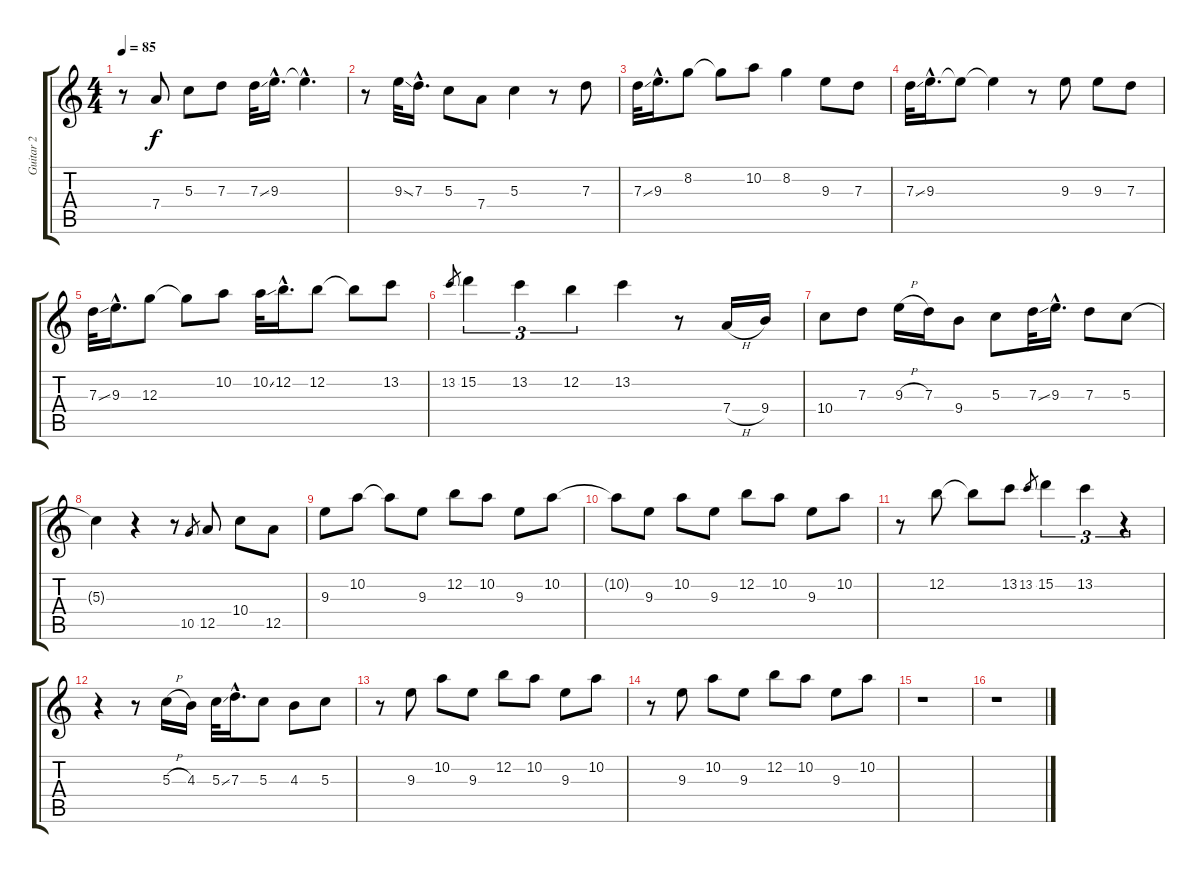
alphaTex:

\track ("Guitar 2" "Guitar 2") {instrument electricguitarclean}
\staff {score tabs}
\tuning (E4 B3 G3 D3 A2 E2) {hide}
\ts (4 4)
\tempo 85
\clef g2
\ks c
r.8{dy f} 7.4.8 5.3.8 7.3.8 7.3{ss}.32 9.3{hac}.16{d} 9.3{hac t}.4{d} |
r.8 9.3{ss}.32 7.3{hac}.16{d} 5.3.8 7.4.8 5.3.4 r.8 7.3.8 |
7.3{ss}.32 9.3{hac}.16{d} 8.2.8 8.2{t}.8 10.2.8 8.2.4 9.3.8 7.3.8 |
7.3{ss}.32 9.3{hac}.16{d} 9.3{t}.8 9.3{t}.4 r.8 9.3.8 9.3.8 7.3.8 |
7.3{ss}.32 9.3{hac}.16{d} 12.3.8 12.3{t}.8 10.2.8 10.2{ss}.32 12.2{hac}.16{d} 12.2.8 12.2{t}.8 13.2.8 |
13.2.8{gr} 15.2.4{tu (3 2)} 13.2.4{tu (3 2)} 12.2.4{tu (3 2)} 13.2.4 r.8 7.4{h}.16 9.4.16 |
10.4.8 7.3.8 9.3{h}.16 7.3.16 9.4.8 5.3.8 7.3{ss}.32 9.3{hac}.16{d} 7.3.8 5.3.8 |
5.3{t}.4 r.4 r.8 10.5.8{gr} 12.5.8 10.4.8 12.5.8 |
9.3.8 10.2.8 10.2{t}.8 9.3.8 12.2.8 10.2.8 9.3.8 10.2.8 |
10.2{t}.8 9.3.8 10.2.8 9.3.8 12.2.8 10.2.8 9.3.8 10.2.8 |
r.8 12.2.8 12.2{t}.8 13.2.8 13.2.8{gr} 15.2.4{tu (3 2)} 13.2.4{tu (3 2)} r.4{tu (3 2)} |
r.4 r.8 5.3{h}.16 4.3.16 5.3{ss}.32 7.3{hac}.16{d} 5.3.8 4.3.8 5.3.8 |
r.8 9.3.8 10.2.8 9.3.8 12.2.8 10.2.8 9.3.8 10.2.8 |
r.8 9.3.8 10.2.8 9.3.8 12.2.8 10.2.8 9.3.8 10.2.8 |
r.1 |
r.1
